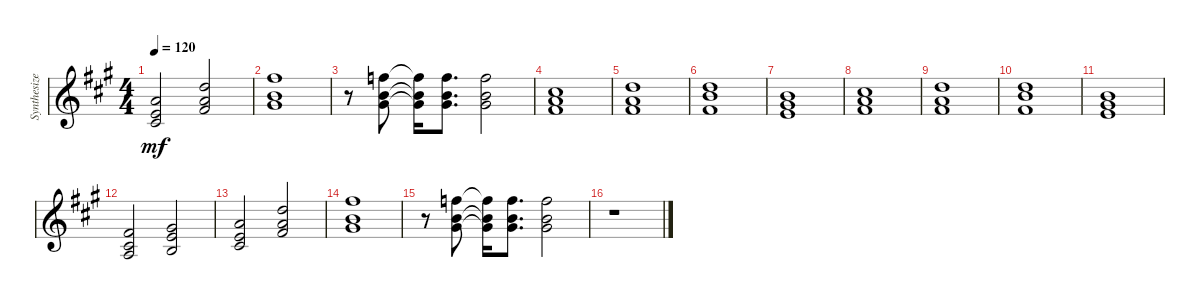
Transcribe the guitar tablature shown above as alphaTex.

\track ("Synthesizer - 1 (Staff 1)" "Synthesize") {instrument synthbrass1}
\staff {score}
\tuning (E4 B3 G3 D3 A2 E2 B1) {hide}
\ts (4 4)
\tempo 120
\clef g2
\ks f#minor
(0.1 2.2 14.3).2{dy mf} (2.1 10.2 19.3).2 |
(4.1 12.2 23.3).1 |
r.8 (4.1 12.2 22.3).8 (4.1{t} 12.2{t} 22.3{t}).16 (4.1 12.2 22.3).8{d} (4.1 12.2 22.3).2 |
(2.1 10.2 18.3).1 |
(2.1 10.2 19.3).1 |
(2.1 12.2 19.3).1 |
(0.1 9.2 16.3).1 |
(2.1 10.2 18.3).1 |
(2.1 10.2 19.3).1 |
(2.1 12.2 19.3).1 |
(0.1 9.2 16.3).1 |
(2.1 2.2 2.3).2 (0.1 0.2 13.3).2 |
(0.1 2.2 14.3).2 (2.1 10.2 19.3).2 |
(4.1 12.2 23.3).1 |
r.8 (4.1 12.2 22.3).8 (4.1{t} 12.2{t} 22.3{t}).16 (4.1 12.2 22.3).8{d} (4.1 12.2 22.3).2 |
r.1
